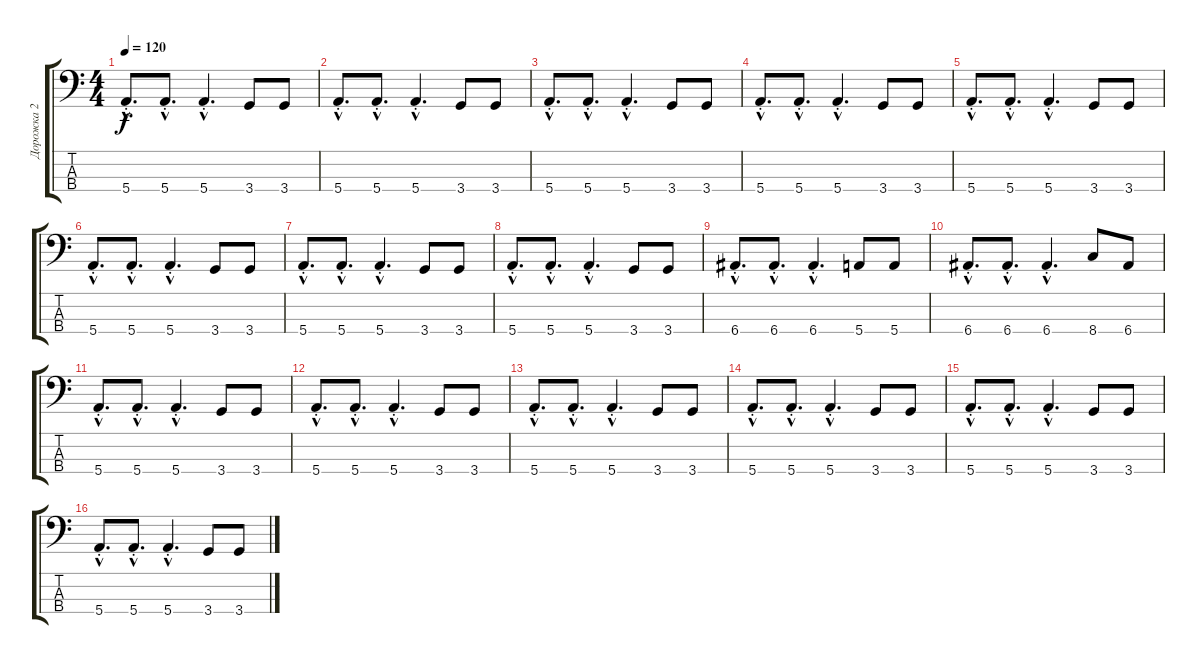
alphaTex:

\track ("Дорожка 2" "Дорожка 2") {instrument electricbassfinger}
\staff {score tabs}
\tuning (G2 D2 A1 E1) {hide}
\ts (4 4)
\tempo 120
\clef f4
\ks c
5.4{hac st}.8{d dy f instrument electricbassfinger} 5.4{hac st}.8{d} 5.4{hac st}.4{d} 3.4.8 3.4.8 |
5.4{hac st}.8{d} 5.4{hac st}.8{d} 5.4{hac st}.4{d} 3.4.8 3.4.8 |
5.4{hac st}.8{d} 5.4{hac st}.8{d} 5.4{hac st}.4{d} 3.4.8 3.4.8 |
5.4{hac st}.8{d} 5.4{hac st}.8{d} 5.4{hac st}.4{d} 3.4.8 3.4.8 |
5.4{hac st}.8{d} 5.4{hac st}.8{d} 5.4{hac st}.4{d} 3.4.8 3.4.8 |
5.4{hac st}.8{d} 5.4{hac st}.8{d} 5.4{hac st}.4{d} 3.4.8 3.4.8 |
5.4{hac st}.8{d} 5.4{hac st}.8{d} 5.4{hac st}.4{d} 3.4.8 3.4.8 |
5.4{hac st}.8{d} 5.4{hac st}.8{d} 5.4{hac st}.4{d} 3.4.8 3.4.8 |
6.4{hac st}.8{d} 6.4{hac st}.8{d} 6.4{hac st}.4{d} 5.4.8 5.4.8 |
6.4{hac st}.8{d} 6.4{hac st}.8{d} 6.4{hac st}.4{d} 8.4.8 6.4.8 |
5.4{hac st}.8{d} 5.4{hac st}.8{d} 5.4{hac st}.4{d} 3.4.8 3.4.8 |
5.4{hac st}.8{d} 5.4{hac st}.8{d} 5.4{hac st}.4{d} 3.4.8 3.4.8 |
5.4{hac st}.8{d} 5.4{hac st}.8{d} 5.4{hac st}.4{d} 3.4.8 3.4.8 |
5.4{hac st}.8{d} 5.4{hac st}.8{d} 5.4{hac st}.4{d} 3.4.8 3.4.8 |
5.4{hac st}.8{d} 5.4{hac st}.8{d} 5.4{hac st}.4{d} 3.4.8 3.4.8 |
5.4{hac st}.8{d} 5.4{hac st}.8{d} 5.4{hac st}.4{d} 3.4.8 3.4.8
